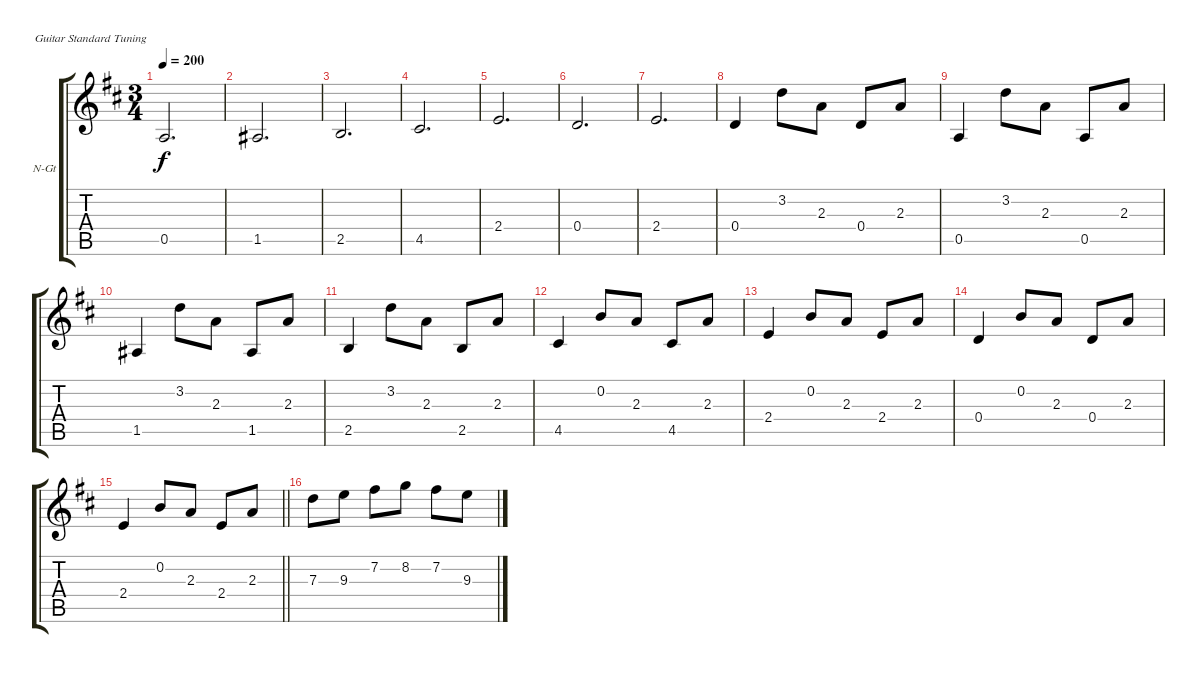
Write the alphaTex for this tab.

\defaultSystemsLayout 4
\bracketExtendMode groupsimilarinstruments
\firstSystemTrackNameOrientation horizontal
\otherSystemsTrackNameOrientation horizontal
\track ("Nylon Guitar" "N-Gt") {instrument acousticguitarnylon}
\staff {score tabs}
\tuning (E4 B3 G3 D3 A2 E2)
\ts (3 4)
\tempo 200
\clef g2
\ks d
0.5.2{d dy f instrument acousticguitarnylon} |
1.5.2{d} |
2.5.2{d} |
4.5.2{d} |
2.4.2{d} |
0.4.2{d} |
2.4.2{d} |
0.4.4 3.2.8 2.3.8 0.4.8 2.3.8 |
0.5.4 3.2.8 2.3.8 0.5.8 2.3.8 |
1.5.4 3.2.8 2.3.8 1.5.8 2.3.8 |
2.5.4 3.2.8 2.3.8 2.5.8 2.3.8 |
4.5.4 0.2.8 2.3.8 4.5.8 2.3.8 |
2.4.4 0.2.8 2.3.8 2.4.8 2.3.8 |
0.4.4 0.2.8 2.3.8 0.4.8 2.3.8 |
\barLineRight lightlight
2.4.4 0.2.8 2.3.8 2.4.8 2.3.8 |
7.3.8 9.3.8 7.2.8 8.2.8 7.2.8 9.3.8
